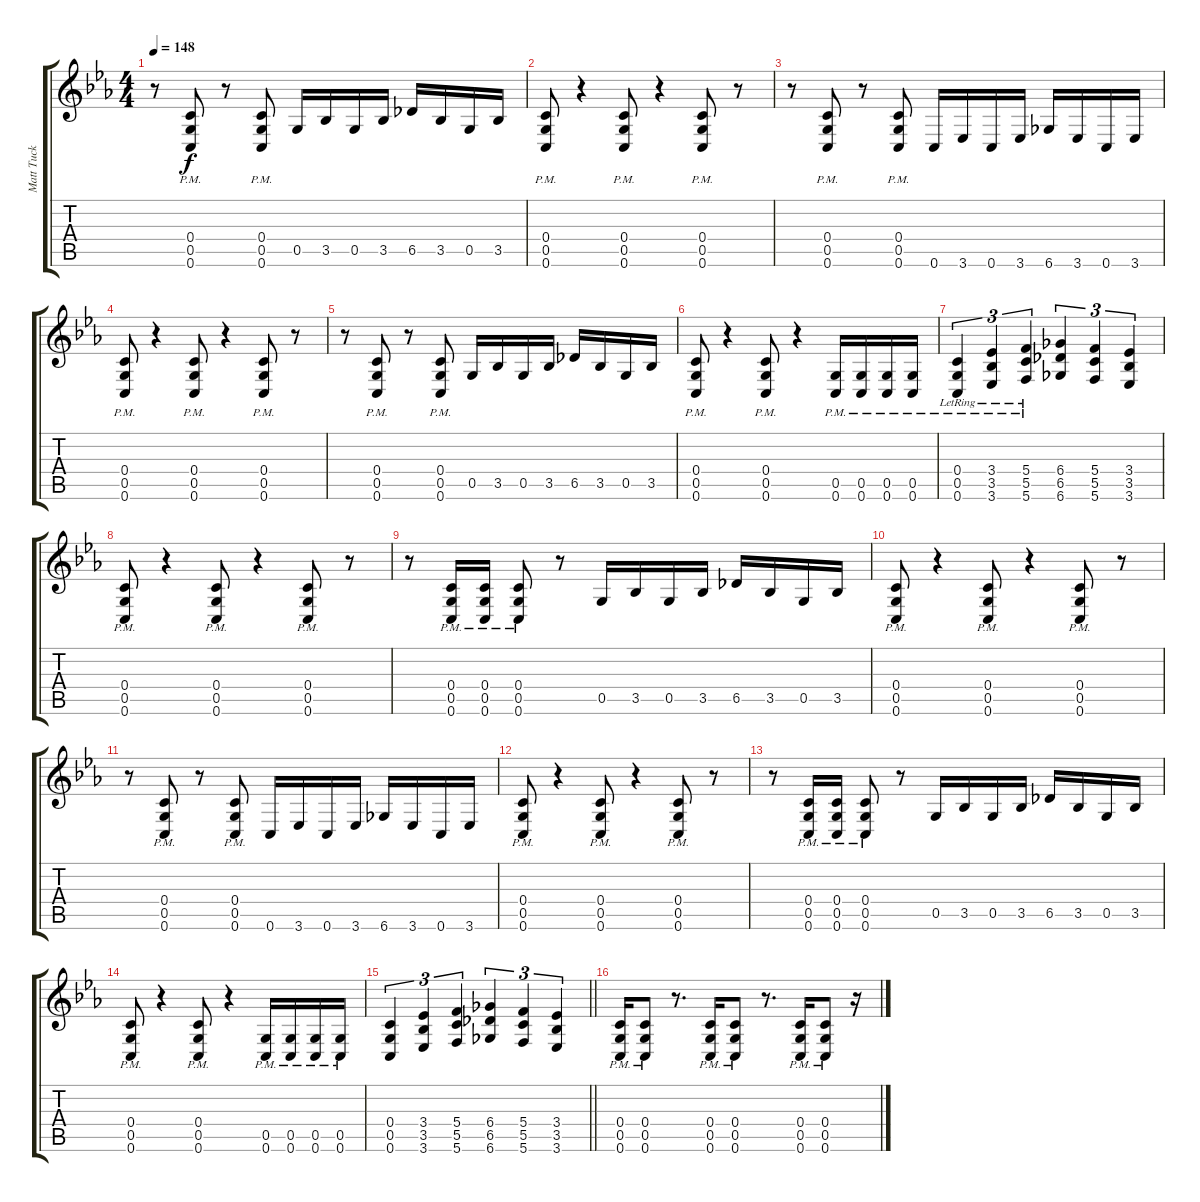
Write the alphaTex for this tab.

\track ("Matt Tuck" "Matt Tuck") {instrument distortionguitar}
\staff {score tabs}
\tuning (D4 A3 F3 C3 G2 C2) {hide}
\ts (4 4)
\tempo 148
\clef g2
\ks eb
r.8{dy f} (0.4{pm} 0.5{pm} 0.6{pm}).8 r.8 (0.4{pm} 0.5{pm} 0.6{pm}).8 0.5.16 3.5.16 0.5.16 3.5.16 6.5.16 3.5.16 0.5.16 3.5.16 |
(0.4{pm} 0.5{pm} 0.6{pm}).8 r.4 (0.4{pm} 0.5{pm} 0.6{pm}).8 r.4 (0.4{pm} 0.5{pm} 0.6{pm}).8 r.8 |
r.8 (0.4{pm} 0.5{pm} 0.6{pm}).8 r.8 (0.4{pm} 0.5{pm} 0.6{pm}).8 0.6.16 3.6.16 0.6.16 3.6.16 6.6.16 3.6.16 0.6.16 3.6.16 |
(0.4{pm} 0.5{pm} 0.6{pm}).8 r.4 (0.4{pm} 0.5{pm} 0.6{pm}).8 r.4 (0.4{pm} 0.5{pm} 0.6{pm}).8 r.8 |
r.8 (0.4{pm} 0.5{pm} 0.6{pm}).8 r.8 (0.4{pm} 0.5{pm} 0.6{pm}).8 0.5.16 3.5.16 0.5.16 3.5.16 6.5.16 3.5.16 0.5.16 3.5.16 |
(0.4{pm} 0.5{pm} 0.6{pm}).8 r.4 (0.4{pm} 0.5{pm} 0.6{pm}).8 r.4 (0.5{pm} 0.6{pm}).16 (0.5{pm} 0.6{pm}).16 (0.5{pm} 0.6{pm}).16 (0.5{pm} 0.6{pm}).16 |
(0.4{pm lr} 0.5{pm lr} 0.6{pm lr}).4{tu (3 2)} (3.4{pm lr} 3.5{pm lr} 3.6{pm lr}).4{tu (3 2)} (5.4{pm lr} 5.5{pm lr} 5.6{pm lr}).4{tu (3 2)} (6.4 6.5 6.6).4{tu (3 2)} (5.4 5.5 5.6).4{tu (3 2)} (3.4 3.5 3.6).4{tu (3 2)} |
(0.4{pm} 0.5{pm} 0.6{pm}).8 r.4 (0.4{pm} 0.5{pm} 0.6{pm}).8 r.4 (0.4{pm} 0.5{pm} 0.6{pm}).8 r.8 |
r.8 (0.4{pm} 0.5{pm} 0.6{pm}).16 (0.4{pm} 0.5{pm} 0.6{pm}).16 (0.4{pm} 0.5{pm} 0.6{pm}).8 r.8 0.5.16 3.5.16 0.5.16 3.5.16 6.5.16 3.5.16 0.5.16 3.5.16 |
(0.4{pm} 0.5{pm} 0.6{pm}).8 r.4 (0.4{pm} 0.5{pm} 0.6{pm}).8 r.4 (0.4{pm} 0.5{pm} 0.6{pm}).8 r.8 |
r.8 (0.4{pm} 0.5{pm} 0.6{pm}).8 r.8 (0.4{pm} 0.5{pm} 0.6{pm}).8 0.6.16 3.6.16 0.6.16 3.6.16 6.6.16 3.6.16 0.6.16 3.6.16 |
(0.4{pm} 0.5{pm} 0.6{pm}).8 r.4 (0.4{pm} 0.5{pm} 0.6{pm}).8 r.4 (0.4{pm} 0.5{pm} 0.6{pm}).8 r.8 |
r.8 (0.4{pm} 0.5{pm} 0.6{pm}).16 (0.4{pm} 0.5{pm} 0.6{pm}).16 (0.4{pm} 0.5{pm} 0.6{pm}).8 r.8 0.5.16 3.5.16 0.5.16 3.5.16 6.5.16 3.5.16 0.5.16 3.5.16 |
(0.4{pm} 0.5{pm} 0.6{pm}).8 r.4 (0.4{pm} 0.5{pm} 0.6{pm}).8 r.4 (0.5{pm} 0.6{pm}).16 (0.5{pm} 0.6{pm}).16 (0.5{pm} 0.6{pm}).16 (0.5{pm} 0.6{pm}).16 |
\barLineRight lightlight
(0.4 0.5 0.6).4{tu (3 2)} (3.4 3.5 3.6).4{tu (3 2)} (5.4 5.5 5.6).4{tu (3 2)} (6.4 6.5 6.6).4{tu (3 2)} (5.4 5.5 5.6).4{tu (3 2)} (3.4 3.5 3.6).4{tu (3 2)} |
(0.4{pm} 0.5{pm} 0.6{pm}).16 (0.4{pm} 0.5{pm} 0.6{pm}).8 r.8{d} (0.4{pm} 0.5{pm} 0.6{pm}).16 (0.4{pm} 0.5{pm} 0.6{pm}).8 r.8{d} (0.4{pm} 0.5{pm} 0.6{pm}).16 (0.4{pm} 0.5{pm} 0.6{pm}).8 r.16
